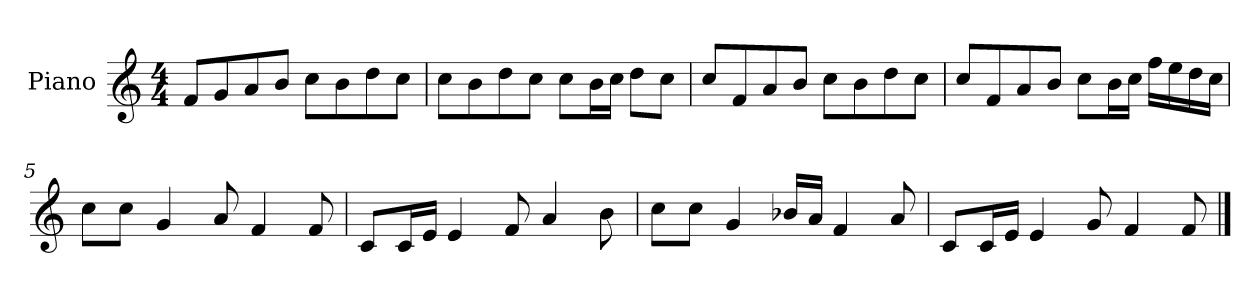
**kern
*part1
*staff1
*I"Piano
*I'P-no
*clefG2
*k[]
*M4/4
*MM90
=1
8f/L
8g/
8a/
8b/J
8cc\L
8b\
8dd\
8cc\J
=2
8cc\L
8b\
8dd\
8cc\J
8cc\L
16b\L
16cc\JJ
8dd\L
8cc\J
=3
8cc/L
8f/
8a/
8b/J
8cc\L
8b\
8dd\
8cc\J
=4
8cc/L
8f/
8a/
8b/J
8cc\L
16b\L
16cc\JJ
16ff\LL
16ee\
16dd\
16cc\JJ
!!LO:LB:g=z
=5
8cc\L
8cc\J
4g/
8a/
4f/
8f/
=6
8c/L
16c/L
16e/JJ
4e/
8f/
4a/
8b\
=7
8cc\L
8cc\J
4g/
16b-X/LL
16a/JJ
4f/
8a/
=8
8c/L
16c/L
16e/JJ
4e/
8g/
4f/
8f/
==
*-
